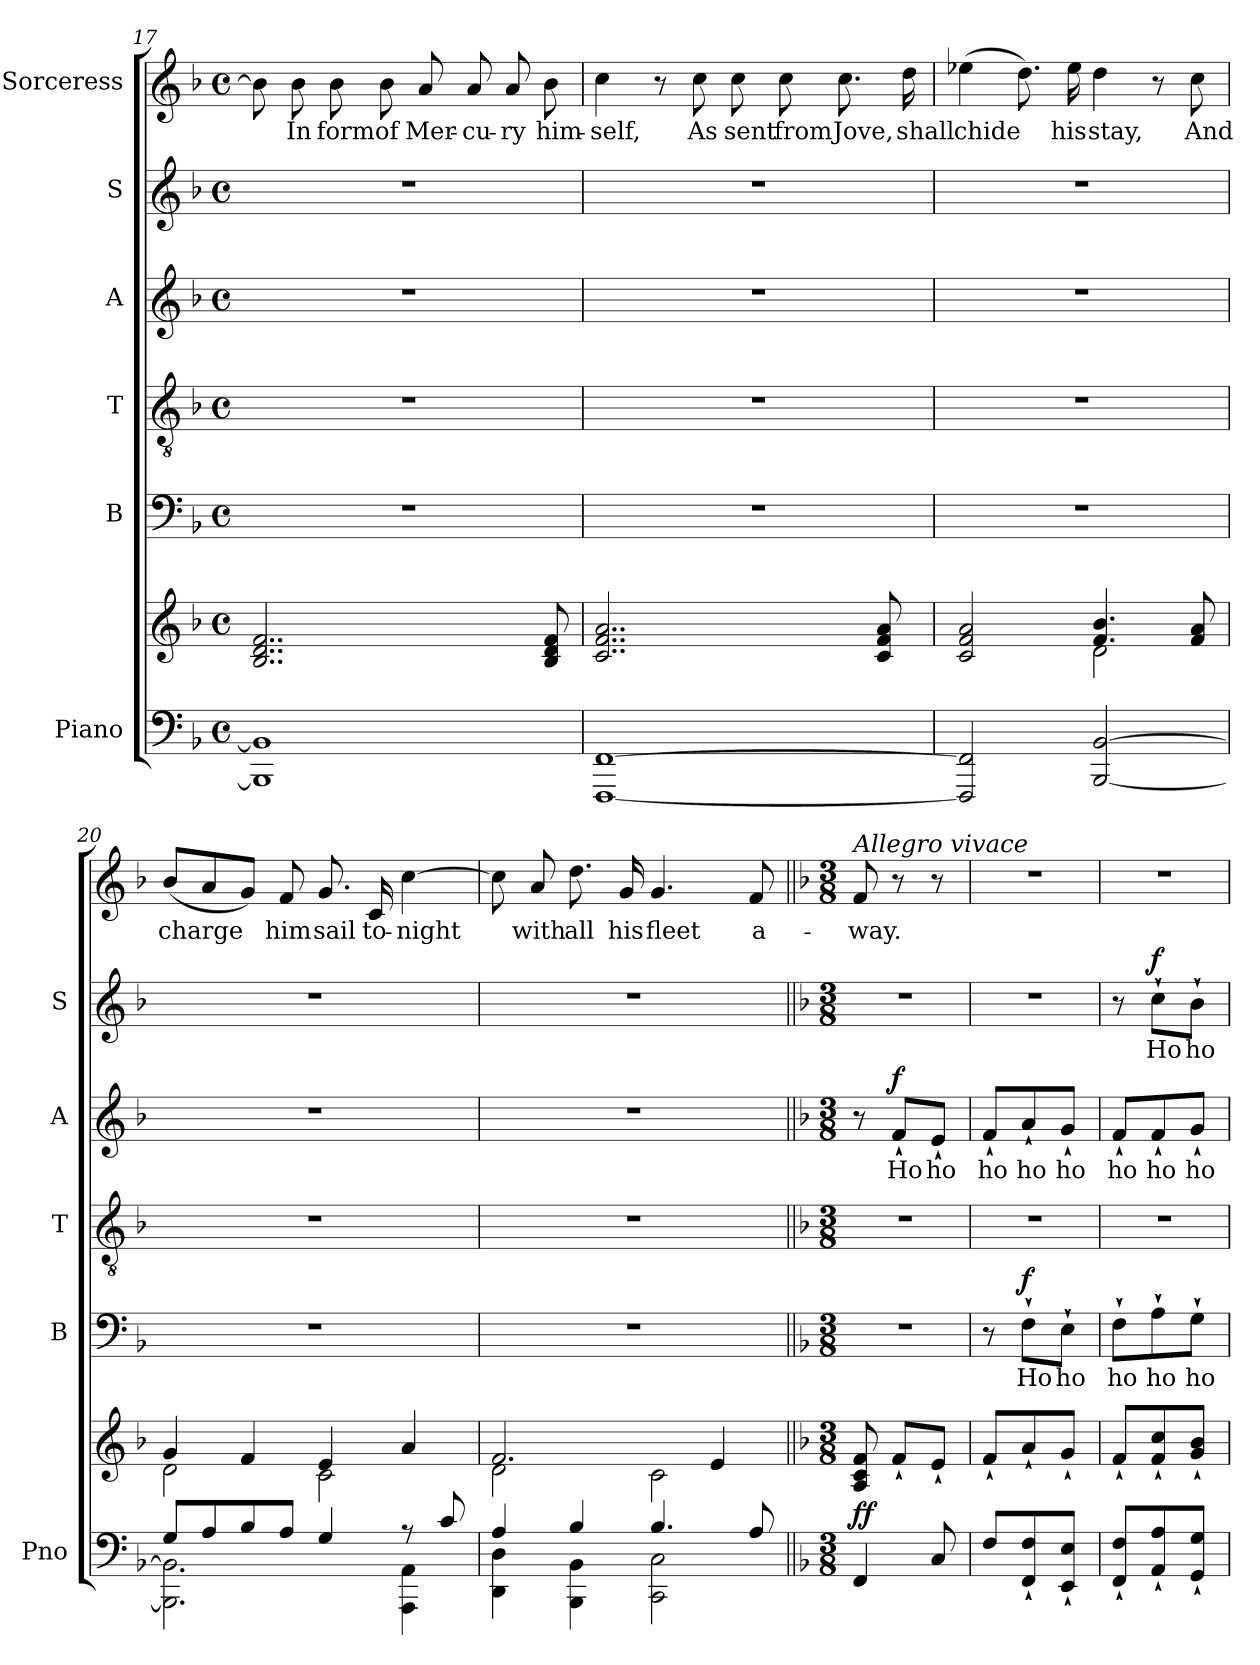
**kern	**kern	**dynam	**kern	**text	**dynam	**kern	**kern	**text	**dynam	**kern	**text	**dynam	**kern	**text
*part6	*part6	*part6	*part5	*part5	*part5	*part4	*part3	*part3	*part3	*part2	*part2	*part2	*part1	*part1
*staff7	*staff6	*staff6/7	*staff5	*staff5	*staff5	*staff4	*staff3	*staff3	*staff3	*staff2	*staff2	*staff2	*staff1	*staff1
*I"Piano	*	*	*I"B	*	*	*I"T	*I"A	*	*	*I"S	*	*	*I"Sorceress	*
*I'Pno	*	*	*I'B	*	*	*I'T	*I'A	*	*	*I'S	*	*	*	*
*clefF4	*clefG2	*	*clefF4	*	*	*clefGv2	*clefG2	*	*	*clefG2	*	*	*clefG2	*
*k[b-]	*k[b-]	*	*k[b-]	*	*	*k[b-]	*k[b-]	*	*	*k[b-]	*	*	*k[b-]	*
*M4/4	*M4/4	*	*M4/4	*	*	*M4/4	*M4/4	*	*	*M4/4	*	*	*M4/4	*
*met(c)	*met(c)	*	*met(c)	*	*	*met(c)	*met(c)	*	*	*met(c)	*	*	*met(c)	*
=17	=17	=17	=17	=17	=17	=17	=17	=17	=17	=17	=17	=17	=17	=17
1BBB-] 1BB-]	2..B-/ 2..d/ 2..f/	.	1r	.	.	1r	1r	.	.	1r	.	.	8b-\]	.
!	!	!	!	!	!	!	!	!	!	!	!	!	!	!LO:LY:b
.	.	.	.	.	.	.	.	.	.	.	.	.	8b-\	In
!	!	!	!	!	!	!	!	!	!	!	!	!	!	!LO:LY:b
.	.	.	.	.	.	.	.	.	.	.	.	.	8b-\	form
!	!	!	!	!	!	!	!	!	!	!	!	!	!	!LO:LY:b
.	.	.	.	.	.	.	.	.	.	.	.	.	8b-\	of
!	!	!	!	!	!	!	!	!	!	!	!	!	!	!LO:LY:b
.	.	.	.	.	.	.	.	.	.	.	.	.	8a/	Mer-
!	!	!	!	!	!	!	!	!	!	!	!	!	!	!LO:LY:b
.	.	.	.	.	.	.	.	.	.	.	.	.	8a/	-cu-
!	!	!	!	!	!	!	!	!	!	!	!	!	!	!LO:LY:b
.	.	.	.	.	.	.	.	.	.	.	.	.	8a/	-ry
!	!	!	!	!	!	!	!	!	!	!	!	!	!	!LO:LY:b
.	8B-/ 8d/ 8f/	.	.	.	.	.	.	.	.	.	.	.	8b-\	him-
=18	=18	=18	=18	=18	=18	=18	=18	=18	=18	=18	=18	=18	=18	=18
!	!	!	!	!	!	!	!	!	!	!	!	!	!	!LO:LY:b
[1FFF [1FF	2..c/ 2..f/ 2..a/	.	1r	.	.	1r	1r	.	.	1r	.	.	4cc\	-self,
.	.	.	.	.	.	.	.	.	.	.	.	.	8r	.
!	!	!	!	!	!	!	!	!	!	!	!	!	!	!LO:LY:b
.	.	.	.	.	.	.	.	.	.	.	.	.	8cc\	As
!	!	!	!	!	!	!	!	!	!	!	!	!	!	!LO:LY:b
.	.	.	.	.	.	.	.	.	.	.	.	.	8cc\	sent
!	!	!	!	!	!	!	!	!	!	!	!	!	!	!LO:LY:b
.	.	.	.	.	.	.	.	.	.	.	.	.	8cc\	from
!	!	!	!	!	!	!	!	!	!	!	!	!	!	!LO:LY:b
.	.	.	.	.	.	.	.	.	.	.	.	.	8.cc\	Jove,
.	8c/ 8f/ 8a/	.	.	.	.	.	.	.	.	.	.	.	.	.
!	!	!	!	!	!	!	!	!	!	!	!	!	!	!LO:LY:b
.	.	.	.	.	.	.	.	.	.	.	.	.	16dd\	shall
=19	=19	=19	=19	=19	=19	=19	=19	=19	=19	=19	=19	=19	=19	=19
*	*^	*	*	*	*	*	*	*	*	*	*	*	*	*
!	!	!	!	!	!	!	!	!	!	!	!	!	!	!	!LO:LY:b
2FFF/] 2FF/]	2c/ 2f/ 2a/	2ryy	.	1r	.	.	1r	1r	.	.	1r	.	.	(>4ee-X\	chide
.	.	.	.	.	.	.	.	.	.	.	.	.	.	8.dd\)	.
!	!	!	!	!	!	!	!	!	!	!	!	!	!	!	!LO:LY:b
.	.	.	.	.	.	.	.	.	.	.	.	.	.	16ee-\	his
!	!	!	!	!	!	!	!	!	!	!	!	!	!	!	!LO:LY:b
[2BBB-/ [2BB-/	4.f/ 4.b-/	2d\	.	.	.	.	.	.	.	.	.	.	.	4dd\	stay,
.	.	.	.	.	.	.	.	.	.	.	.	.	.	8r	.
!	!	!	!	!	!	!	!	!	!	!	!	!	!	!	!LO:LY:b
.	8f/ 8a/	.	.	.	.	.	.	.	.	.	.	.	.	8cc\	And
!!LO:LB:g=z
=20	=20	=20	=20	=20	=20	=20	=20	=20	=20	=20	=20	=20	=20	=20	=20
*^	*	*	*	*	*	*	*	*	*	*	*	*	*	*	*
!	!	!	!	!	!	!	!	!	!	!	!	!	!	!	!	!LO:LY:b
2.BBB-\] 2.BB-\]	8G/L	4g/	2d\	.	1r	.	.	1r	1r	.	.	1r	.	.	(<8b-/L	charge
.	8A/	.	.	.	.	.	.	.	.	.	.	.	.	.	8a/	.
.	8B-/	4f/	.	.	.	.	.	.	.	.	.	.	.	.	8g/J)	.
!	!	!	!	!	!	!	!	!	!	!	!	!	!	!	!	!LO:LY:b
.	8A/J	.	.	.	.	.	.	.	.	.	.	.	.	.	8f/	him
!	!	!	!	!	!	!	!	!	!	!	!	!	!	!	!	!LO:LY:b
.	4G/	4e/	2c\	.	.	.	.	.	.	.	.	.	.	.	8.g/	sail
!	!	!	!	!	!	!	!	!	!	!	!	!	!	!	!	!LO:LY:b
.	.	.	.	.	.	.	.	.	.	.	.	.	.	.	16c/	to-
!	!	!	!	!	!	!	!	!	!	!	!	!	!	!	!	!LO:LY:b
4AAA\ 4AA\	8rA	4a/	.	.	.	.	.	.	.	.	.	.	.	.	[4cc\	-night
.	8c/	.	.	.	.	.	.	.	.	.	.	.	.	.	.	.
=21	=21	=21	=21	=21	=21	=21	=21	=21	=21	=21	=21	=21	=21	=21	=21	=21
4A/	4DD\ 4D\	2.f/	2d\	.	1r	.	.	1r	1r	.	.	1r	.	.	8cc\]	.
!	!	!	!	!	!	!	!	!	!	!	!	!	!	!	!	!LO:LY:b
.	.	.	.	.	.	.	.	.	.	.	.	.	.	.	8a/	with
!	!	!	!	!	!	!	!	!	!	!	!	!	!	!	!	!LO:LY:b
4B-/	4BBB-\ 4BB-\	.	.	.	.	.	.	.	.	.	.	.	.	.	8.dd\	all
!	!	!	!	!	!	!	!	!	!	!	!	!	!	!	!	!LO:LY:b
.	.	.	.	.	.	.	.	.	.	.	.	.	.	.	16g/	his
!	!	!	!	!	!	!	!	!	!	!	!	!	!	!	!	!LO:LY:b
4.B-/	2CC\ 2C\	.	2c\	.	.	.	.	.	.	.	.	.	.	.	4.g/	fleet
.	.	4e/	.	.	.	.	.	.	.	.	.	.	.	.	.	.
!	!	!	!	!	!	!	!	!	!	!	!	!	!	!	!	!LO:LY:b
8A/	.	.	.	.	.	.	.	.	.	.	.	.	.	.	8f/	a-
*v	*v	*	*	*	*	*	*	*	*	*	*	*	*	*	*	*
*	*v	*v	*	*	*	*	*	*	*	*	*	*	*	*	*
!!LO:PB:g=z
=22||	=22||	=22||	=22||	=22||	=22||	=22||	=22||	=22||	=22||	=22||	=22||	=22||	=22||	=22||
!!LO:REH:place=s1:a:B:fs=14:t=18
*k[b-]	*k[b-]	*	*k[b-]	*	*	*k[b-]	*k[b-]	*	*	*k[b-]	*	*	*k[b-]	*
*M3/8	*M3/8	*	*M3/8	*	*	*M3/8	*M3/8	*	*	*M3/8	*	*	*M3/8	*
!	!	!	!	!	!	!	!	!	!	!	!	!	!LO:TX:a:i:t=Allegro vivace	!
!	!	!LO:DY:a=2	!	!	!	!	!	!	!	!	!	!	!	!LO:LY:b
!	!	!LO:DY:n=1:a	!	!	!	!	!	!	!	!	!	!	!	!
4FF/	8A/ 8c/ 8f/	f f	4.r	.	.	4.r	8r	.	.	4.r	.	.	8f/	way.
!	!	!	!	!	!	!	!	!LO:LY:b	!LO:DY:a	!	!	!	!	!
.	8f`/L	.	.	.	.	.	8f`/L	Ho	f	.	.	.	8r	.
!	!	!	!	!	!	!	!	!LO:LY:b	!	!	!	!	!	!
8C/	8e`/J	.	.	.	.	.	8e`/J	ho	.	.	.	.	8r	.
=23	=23	=23	=23	=23	=23	=23	=23	=23	=23	=23	=23	=23	=23	=23
!	!	!	!	!	!	!	!	!LO:LY:b	!	!	!	!	!	!
8F/L	8f`/L	.	8r	.	.	4.r	8f`/L	ho	.	4.r	.	.	4.r	.
!	!	!	!	!LO:LY:b	!LO:DY:a	!	!	!LO:LY:b	!	!	!	!	!	!
8FF/` 8F/`	8a`/	.	8F`\L	Ho	f	.	8a`/	ho	.	.	.	.	.	.
!	!	!	!	!LO:LY:b	!	!	!	!LO:LY:b	!	!	!	!	!	!
8EE/` 8E/`J	8g`/J	.	8E`\J	ho	.	.	8g`/J	ho	.	.	.	.	.	.
=24	=24	=24	=24	=24	=24	=24	=24	=24	=24	=24	=24	=24	=24	=24
!	!	!	!	!LO:LY:b	!	!	!	!LO:LY:b	!	!	!	!	!	!
8FF/` 8F/`L	8f`/L	.	8F`\L	ho	.	4.r	8f`/L	ho	.	8r	.	.	4.r	.
!	!	!	!	!LO:LY:b	!	!	!	!LO:LY:b	!	!	!LO:LY:b	!LO:DY:a	!	!
8AA/` 8A/`	8f/` 8cc/`	.	8A`\	ho	.	.	8f`/	ho	.	8cc`\L	Ho	f	.	.
!	!	!	!	!LO:LY:b	!	!	!	!LO:LY:b	!	!	!LO:LY:b	!	!	!
8GG/` 8G/`J	8g/` 8b-/`J	.	8G`\J	ho	.	.	8g`/J	ho	.	8b-`\J	ho	.	.	.
=	=	=	=	=	=	=	=	=	=	=	=	=	=	=
*-	*-	*-	*-	*-	*-	*-	*-	*-	*-	*-	*-	*-	*-	*-
